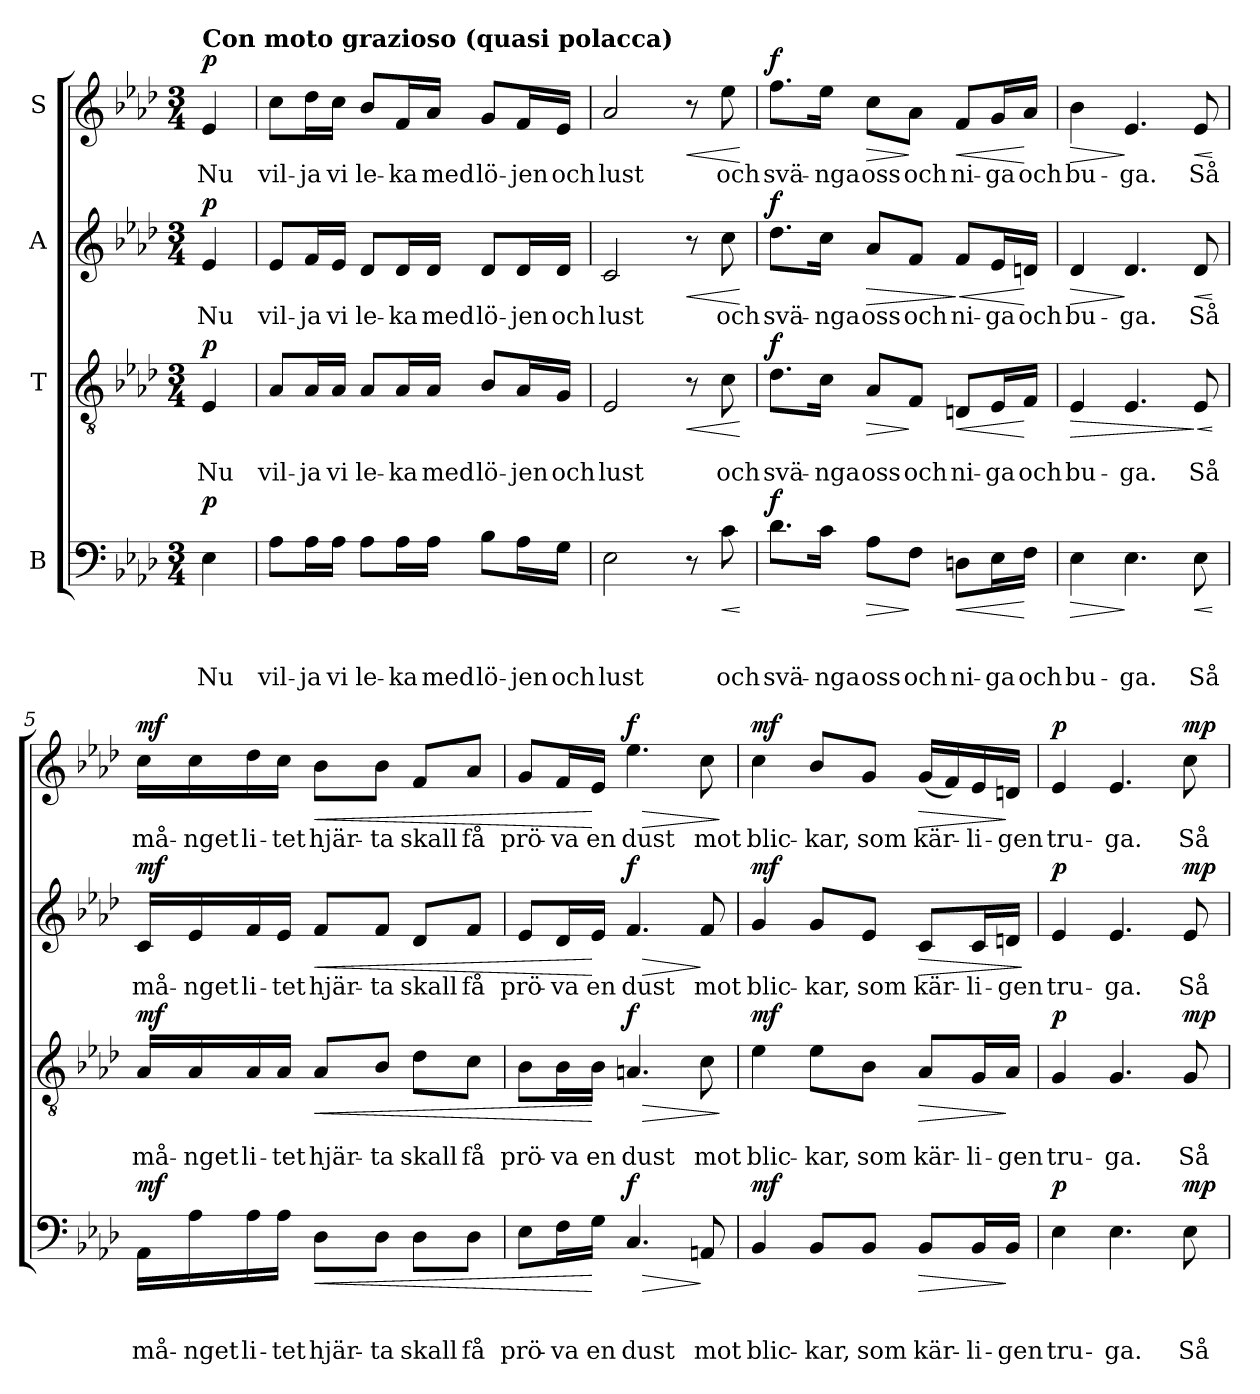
**kern	**text	**text	**text	**dynam	**kern	**text	**text	**dynam	**kern	**text	**dynam	**kern	**text	**dynam
*part4	*part4	*part4	*part4	*part4	*part3	*part3	*part3	*part3	*part2	*part2	*part2	*part1	*part1	*part1
*staff4	*staff4	*staff4	*staff4	*staff4	*staff3	*staff3	*staff3	*staff3	*staff2	*staff2	*staff2	*staff1	*staff1	*staff1
*I"B	*	*	*	*	*I"T	*	*	*	*I"A	*	*	*I"S	*	*
*clefF4	*	*	*	*	*clefGv2	*	*	*	*clefG2	*	*	*clefG2	*	*
*k[b-e-a-d-]	*	*	*	*	*k[b-e-a-d-]	*	*	*	*k[b-e-a-d-]	*	*	*k[b-e-a-d-]	*	*
*A-:	*	*	*	*	*A-:	*	*	*	*A-:	*	*	*A-:	*	*
*M3/4	*	*	*	*	*M3/4	*	*	*	*M3/4	*	*	*M3/4	*	*
*MM100	*	*	*	*	*MM100	*	*	*	*MM100	*	*	*MM100	*	*
=	=	=	=	=	=	=	=	=	=	=	=	=	=	=
!	!	!	!	!	!	!	!	!	!	!	!	!LO:TX:a:B:t=Con moto grazioso (quasi polacca)	!	!
!	!	!	!LO:LY:b	!LO:DY:a	!	!	!LO:LY:b	!LO:DY:a	!	!LO:LY:b	!LO:DY:a	!	!LO:LY:b	!LO:DY:a
4E-\	.	.	Nu	p	4E-/	.	Nu	p	4e-/	Nu	p	4e-/	Nu	p
=1	=1	=1	=1	=1	=1	=1	=1	=1	=1	=1	=1	=1	=1	=1
!	!	!	!LO:LY:b	!	!	!	!LO:LY:b	!	!	!LO:LY:b	!	!	!LO:LY:b	!
8A-\L	.	.	vil-	.	8A-/L	.	vil-	.	8e-/L	vil-	.	8cc\L	vil-	.
!	!	!	!LO:LY:b	!	!	!	!LO:LY:b	!	!	!LO:LY:b	!	!	!LO:LY:b	!
16A-\L	.	.	-ja	.	16A-/L	.	-ja	.	16f/L	-ja	.	16dd-\L	-ja	.
!	!	!	!LO:LY:b	!	!	!	!LO:LY:b	!	!	!LO:LY:b	!	!	!LO:LY:b	!
16A-\JJ	.	.	vi	.	16A-/JJ	.	vi	.	16e-/JJ	vi	.	16cc\JJ	vi	.
!	!	!	!LO:LY:b	!	!	!	!LO:LY:b	!	!	!LO:LY:b	!	!	!LO:LY:b	!
8A-\L	.	.	le-	.	8A-/L	.	le-	.	8d-/L	le-	.	8b-/L	le-	.
!	!	!	!LO:LY:b	!	!	!	!LO:LY:b	!	!	!LO:LY:b	!	!	!LO:LY:b	!
16A-\L	.	.	-ka	.	16A-/L	.	-ka	.	16d-/L	-ka	.	16f/L	-ka	.
!	!	!	!LO:LY:b	!	!	!	!LO:LY:b	!	!	!LO:LY:b	!	!	!LO:LY:b	!
16A-\JJ	.	.	med	.	16A-/JJ	.	med	.	16d-/JJ	med	.	16a-/JJ	med	.
!	!	!	!LO:LY:b	!	!	!	!LO:LY:b	!	!	!LO:LY:b	!	!	!LO:LY:b	!
8B-\L	.	.	lö-	.	8B-/L	.	lö-	.	8d-/L	lö-	.	8g/L	lö-	.
!	!	!	!LO:LY:b	!	!	!	!LO:LY:b	!	!	!LO:LY:b	!	!	!LO:LY:b	!
16A-\L	.	.	-jen	.	16A-/L	.	-jen	.	16d-/L	-jen	.	16f/L	-jen	.
!	!	!	!LO:LY:b	!	!	!	!LO:LY:b	!	!	!LO:LY:b	!	!	!LO:LY:b	!
16G\JJ	.	.	och	.	16G/JJ	.	och	.	16d-/JJ	och	.	16e-/JJ	och	.
=2	=2	=2	=2	=2	=2	=2	=2	=2	=2	=2	=2	=2	=2	=2
!	!	!	!LO:LY:b	!	!	!	!LO:LY:b	!	!	!LO:LY:b	!	!	!LO:LY:b	!
2E-\	.	.	lust	.	2E-/	.	lust	.	2c/	lust	.	2a-/	lust	.
!	!	!	!	!	!	!	!	!LO:HP:b	!	!	!LO:HP:b	!	!	!LO:HP:b
8r	.	.	.	.	8r	.	.	<	8r	.	<	8r	.	<
!	!	!	!LO:LY:b	!LO:HP:b	!	!	!LO:LY:b	!	!	!LO:LY:b	!	!	!LO:LY:b	!
8c\	.	.	och	<	8c\	.	och	.	8cc\	och	.	8ee-\	och	.
.	.	.	.	[	.	.	.	[	.	.	[	.	.	[
=3	=3	=3	=3	=3	=3	=3	=3	=3	=3	=3	=3	=3	=3	=3
!	!	!	!LO:LY:b	!LO:DY:a	!	!	!LO:LY:b	!LO:DY:a	!	!LO:LY:b	!LO:DY:a	!	!LO:LY:b	!LO:DY:a
8.d-\L	.	.	svä-	f	8.d-\L	.	svä-	f	8.dd-\L	svä-	f	8.ff\L	svä-	f
!	!	!	!LO:LY:b	!	!	!	!LO:LY:b	!	!	!LO:LY:b	!	!	!LO:LY:b	!
16c\Jk	.	.	-nga	.	16c\Jk	.	-nga	.	16cc\Jk	-nga	.	16ee-\Jk	-nga	.
!	!	!	!LO:LY:b	!LO:HP:b	!	!	!LO:LY:b	!LO:HP:b	!	!LO:LY:b	!LO:HP:b	!	!LO:LY:b	!LO:HP:b
8A-\L	.	.	oss	>	8A-/L	.	oss	>	8a-/L	oss	>	8cc\L	oss	>
!	!	!	!LO:LY:b	!	!	!	!LO:LY:b	!	!	!LO:LY:b	!	!	!LO:LY:b	!
8F\J	.	.	och	]	8F/J	.	och	]	8f/J	och	.	8a-\J	och	]
!	!	!	!LO:LY:b	!LO:HP:b	!	!	!LO:LY:b	!LO:HP:b	!	!LO:LY:b	!LO:HP:n=1:b	!	!LO:LY:b	!LO:HP:b
8Dn\L	.	.	ni-	<	8Dn/L	.	ni-	<	8f/L	ni-	] <	8f/L	ni-	<
!	!	!	!LO:LY:b	!	!	!	!LO:LY:b	!	!	!LO:LY:b	!	!	!LO:LY:b	!
16E-\L	.	.	-ga	.	16E-/L	.	-ga	.	16e-/L	-ga	.	16g/L	-ga	.
!	!	!	!LO:LY:b	!	!	!	!LO:LY:b	!	!	!LO:LY:b	!	!	!LO:LY:b	!
16F\JJ	.	.	och	[	16F/JJ	.	och	[	16dn/JJ	och	[	16a-/JJ	och	[
=4	=4	=4	=4	=4	=4	=4	=4	=4	=4	=4	=4	=4	=4	=4
!	!	!	!LO:LY:b	!LO:HP:b	!	!	!LO:LY:b	!LO:HP:b	!	!LO:LY:b	!LO:HP:b	!	!LO:LY:b	!LO:HP:b
4E-\	.	.	bu-	>	4E-/	.	bu-	>	4d-i/	bu-	>	4b-\	bu-	>
!	!	!	!LO:LY:b	!	!	!	!LO:LY:b	!	!	!LO:LY:b	!	!	!LO:LY:b	!
4.E-\	.	.	-ga.	]	4.E-/	.	-ga.	.	4.d-/	-ga.	]	4.e-/	-ga.	]
!	!	!	!LO:LY:b	!LO:HP:b	!	!	!LO:LY:b	!LO:HP:n=1:b	!	!LO:LY:b	!LO:HP:b	!	!LO:LY:b	!LO:HP:b
8E-\	.	.	Så	<	8E-/	.	Så	] <	8d-/	Så	<	8e-/	Så	<
.	.	.	.	[	.	.	.	[	.	.	[	.	.	[
!!LO:LB:g=z
=5	=5	=5	=5	=5	=5	=5	=5	=5	=5	=5	=5	=5	=5	=5
!	!	!	!LO:LY:b	!LO:DY:a	!	!	!LO:LY:b	!LO:DY:a	!	!LO:LY:b	!LO:DY:a	!	!LO:LY:b	!LO:DY:a
16AA-\LL	.	.	må-	mf	16A-/LL	.	må-	mf	16c/LL	må-	mf	16cc\LL	må-	mf
!	!	!	!LO:LY:b	!	!	!	!LO:LY:b	!	!	!LO:LY:b	!	!	!LO:LY:b	!
16A-\	.	.	-nget	.	16A-/	.	-nget	.	16e-/	-nget	.	16cc\	-nget	.
!	!	!	!LO:LY:b	!	!	!	!LO:LY:b	!	!	!LO:LY:b	!	!	!LO:LY:b	!
16A-\	.	.	li-	.	16A-/	.	li-	.	16f/	li-	.	16dd-\	li-	.
!	!	!	!LO:LY:b	!	!	!	!LO:LY:b	!	!	!LO:LY:b	!	!	!LO:LY:b	!
16A-\JJ	.	.	-tet	.	16A-/JJ	.	-tet	.	16e-/JJ	-tet	.	16cc\JJ	-tet	.
!	!	!	!LO:LY:b	!LO:HP:b	!	!	!LO:LY:b	!LO:HP:b	!	!LO:LY:b	!LO:HP:b	!	!LO:LY:b	!LO:HP:b
8D-\L	.	.	hjär-	<	8A-/L	.	hjär-	<	8f/L	hjär-	<	8b-\L	hjär-	<
!	!	!	!LO:LY:b	!	!	!	!LO:LY:b	!	!	!LO:LY:b	!	!	!LO:LY:b	!
8D-\J	.	.	-ta	.	8B-/J	.	-ta	.	8f/J	-ta	.	8b-\J	-ta	.
!	!	!	!LO:LY:b	!	!	!	!LO:LY:b	!	!	!LO:LY:b	!	!	!LO:LY:b	!
8D-\L	.	.	skall	.	8d-\L	.	skall	.	8d-/L	skall	.	8f/L	skall	.
!	!	!	!LO:LY:b	!	!	!	!LO:LY:b	!	!	!LO:LY:b	!	!	!LO:LY:b	!
8D-\J	.	.	få	.	8c\J	.	få	.	8f/J	få	.	8a-/J	få	.
=6	=6	=6	=6	=6	=6	=6	=6	=6	=6	=6	=6	=6	=6	=6
!	!	!	!LO:LY:b	!	!	!	!LO:LY:b	!	!	!LO:LY:b	!	!	!LO:LY:b	!
8E-\L	.	.	prö-	.	8B-\L	.	prö-	.	8e-/L	prö-	.	8g/L	prö-	.
!	!	!	!LO:LY:b	!	!	!	!LO:LY:b	!	!	!LO:LY:b	!	!	!LO:LY:b	!
16F\L	.	.	-va	.	16B-\L	.	-va	.	16d-/L	-va	.	16f/L	-va	.
!	!	!	!LO:LY:b	!	!	!	!LO:LY:b	!	!	!LO:LY:b	!	!	!LO:LY:b	!
16G\JJ	.	.	en	[	16B-\JJ	.	en	[	16e-/JJ	en	[	16e-/JJ	en	[
!	!	!	!LO:LY:b	!LO:HP:b	!	!	!LO:LY:b	!LO:HP:b	!	!LO:LY:b	!LO:HP:b	!	!LO:LY:b	!LO:HP:b
!	!	!	!	!LO:DY:n=1:a	!	!	!	!LO:DY:n=1:a	!	!	!LO:DY:n=1:a	!	!	!LO:DY:n=1:a
4.C/	.	.	dust	> f	4.An/	.	dust	> f	4.f/	dust	> f	4.ee-\	dust	> f
!	!	!	!LO:LY:b	!	!	!	!LO:LY:b	!	!	!LO:LY:b	!	!	!LO:LY:b	!
8AAn/	.	.	mot	]	8c\	.	mot	.	8f/	mot	]	8cc\	mot	.
.	.	.	.	.	.	.	.	]	.	.	.	.	.	]
=7	=7	=7	=7	=7	=7	=7	=7	=7	=7	=7	=7	=7	=7	=7
!	!	!	!LO:LY:b	!LO:DY:a	!	!	!LO:LY:b	!LO:DY:a	!	!LO:LY:b	!LO:DY:a	!	!LO:LY:b	!LO:DY:a
4BB-/	.	.	blic-	mf	4e-\	.	blic-	mf	4g/	blic-	mf	4cc\	blic-	mf
!	!	!	!LO:LY:b	!	!	!	!LO:LY:b	!	!	!LO:LY:b	!	!	!LO:LY:b	!
8BB-/L	.	.	-kar,	.	8e-\L	.	-kar,	.	8g/L	-kar,	.	8b-/L	-kar,	.
!	!	!	!LO:LY:b	!	!	!	!LO:LY:b	!	!	!LO:LY:b	!	!	!LO:LY:b	!
8BB-/J	.	.	som	.	8B-\J	.	som	.	8e-/J	som	.	8g/J	som	.
!	!	!	!LO:LY:b	!LO:HP:b	!	!	!LO:LY:b	!LO:HP:b	!	!LO:LY:b	!LO:HP:b	!	!LO:LY:b	!LO:HP:b
8BB-/L	.	.	kär-	>	8A-/L	.	kär-	>	8c/L	kär-	>	(<16g/LL	kär-	>
.	.	.	.	.	.	.	.	.	.	.	.	16f/)	.	.
!	!	!	!LO:LY:b	!	!	!	!LO:LY:b	!	!	!LO:LY:b	!	!	!LO:LY:b	!
16BB-/L	.	.	-li-	.	16G/L	.	-li-	.	16c/L	-li-	.	16e-/	-li-	.
!	!	!	!LO:LY:b	!	!	!	!LO:LY:b	!	!	!LO:LY:b	!	!	!LO:LY:b	!
16BB-/JJ	.	.	-gen	]	16A-/JJ	.	-gen	]	16dn/JJ	-gen	.	16dn/JJ	-gen	]
.	.	.	.	.	.	.	.	.	.	.	]	.	.	.
=8	=8	=8	=8	=8	=8	=8	=8	=8	=8	=8	=8	=8	=8	=8
!	!	!	!LO:LY:b	!LO:DY:a	!	!	!LO:LY:b	!LO:DY:a	!	!LO:LY:b	!LO:DY:a	!	!LO:LY:b	!LO:DY:a
4E-\	.	.	tru-	p	4G/	.	tru-	p	4e-/	tru-	p	4e-/	tru-	p
!	!	!	!LO:LY:b	!	!	!	!LO:LY:b	!	!	!LO:LY:b	!	!	!LO:LY:b	!
4.E-\	.	.	-ga.	.	4.G/	.	-ga.	.	4.e-/	-ga.	.	4.e-/	-ga.	.
!	!	!	!LO:LY:b	!LO:DY:a	!	!	!LO:LY:b	!LO:DY:a	!	!LO:LY:b	!LO:DY:a	!	!LO:LY:b	!LO:DY:a
8E-\	.	.	Så	mp	8G/	.	Så	mp	8e-/	Så	mp	8cc\	Så	mp
=	=	=	=	=	=	=	=	=	=	=	=	=	=	=
*-	*-	*-	*-	*-	*-	*-	*-	*-	*-	*-	*-	*-	*-	*-
